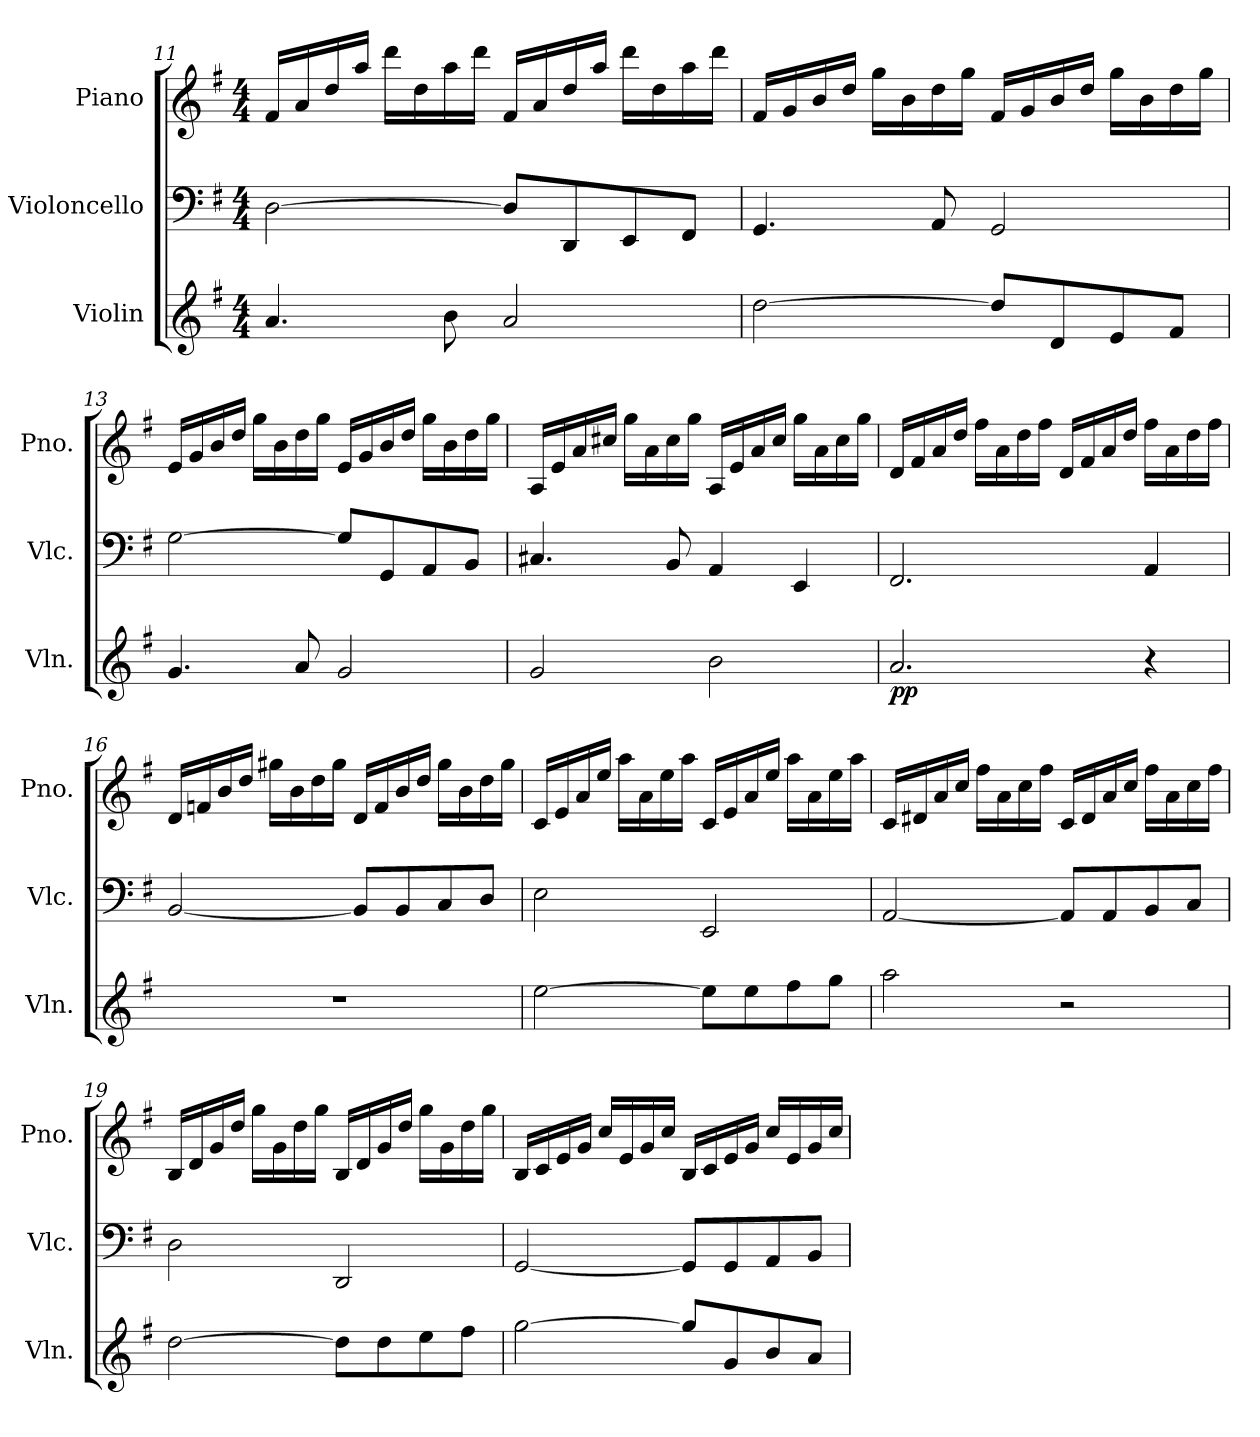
**kern	**dynam	**kern	**kern
*part3	*part3	*part2	*part1
*staff3	*staff3	*staff2	*staff1
*I"Violin	*	*I"Violoncello	*I"Piano
*I'Vln.	*	*I'Vlc.	*I'Pno.
!!LO:LB:g=z
*clefG2	*	*clefF4	*clefG2
*k[f#]	*	*k[f#]	*k[f#]
*G:	*	*G:	*G:
*M4/4	*	*M4/4	*M4/4
=11	=11	=11	=11
4.a/	.	[2D\	16f#/LL
.	.	.	16a/
.	.	.	16dd/
.	.	.	16aa/JJ
.	.	.	16ddd\LL
.	.	.	16dd\
8b\	.	.	16aa\
.	.	.	16ddd\JJ
2a/	.	8D/L]	16f#/LL
.	.	.	16a/
.	.	8DD/	16dd/
.	.	.	16aa/JJ
.	.	8EE/	16ddd\LL
.	.	.	16dd\
.	.	8FF#/J	16aa\
.	.	.	16ddd\JJ
=12	=12	=12	=12
[2dd\	.	4.GG/	16f#/LL
.	.	.	16g/
.	.	.	16b/
.	.	.	16dd/JJ
.	.	.	16gg\LL
.	.	.	16b\
.	.	8AA/	16dd\
.	.	.	16gg\JJ
8dd/L]	.	2GG/	16f#/LL
.	.	.	16g/
8d/	.	.	16b/
.	.	.	16dd/JJ
8e/	.	.	16gg\LL
.	.	.	16b\
8f#/J	.	.	16dd\
.	.	.	16gg\JJ
!!LO:LB:g=z
=13	=13	=13	=13
4.g/	.	[2G\	16e/LL
.	.	.	16g/
.	.	.	16b/
.	.	.	16dd/JJ
.	.	.	16gg\LL
.	.	.	16b\
8a/	.	.	16dd\
.	.	.	16gg\JJ
2g/	.	8G/L]	16e/LL
.	.	.	16g/
.	.	8GG/	16b/
.	.	.	16dd/JJ
.	.	8AA/	16gg\LL
.	.	.	16b\
.	.	8BB/J	16dd\
.	.	.	16gg\JJ
=14	=14	=14	=14
2g/	.	4.C#X/	16A/LL
.	.	.	16e/
.	.	.	16a/
.	.	.	16cc#X/JJ
.	.	.	16gg\LL
.	.	.	16a\
.	.	8BB/	16cc#\
.	.	.	16gg\JJ
2b\	.	4AA/	16A/LL
.	.	.	16e/
.	.	.	16a/
.	.	.	16cc#/JJ
.	.	4EE/	16gg\LL
.	.	.	16a\
.	.	.	16cc#\
.	.	.	16gg\JJ
!!LO:PB:g=z
=15	=15	=15	=15
!	!LO:DY:b	!	!
2.a/	pp	2.FF#/	16d/LL
.	.	.	16f#/
.	.	.	16a/
.	.	.	16dd/JJ
.	.	.	16ff#\LL
.	.	.	16a\
.	.	.	16dd\
.	.	.	16ff#\JJ
.	.	.	16d/LL
.	.	.	16f#/
.	.	.	16a/
.	.	.	16dd/JJ
4r	.	4AA/	16ff#\LL
.	.	.	16a\
.	.	.	16dd\
.	.	.	16ff#\JJ
=16	=16	=16	=16
1r	.	[2BB/	16d/LL
.	.	.	16fn/
.	.	.	16b/
.	.	.	16dd/JJ
.	.	.	16gg#X\LL
.	.	.	16b\
.	.	.	16dd\
.	.	.	16gg#\JJ
.	.	8BB/L]	16d/LL
.	.	.	16f/
.	.	8BB/	16b/
.	.	.	16dd/JJ
.	.	8C/	16gg#\LL
.	.	.	16b\
.	.	8D/J	16dd\
.	.	.	16gg#\JJ
!!LO:LB:g=z
=17	=17	=17	=17
[2ee\	.	2E\	16c/LL
.	.	.	16e/
.	.	.	16a/
.	.	.	16ee/JJ
.	.	.	16aa\LL
.	.	.	16a\
.	.	.	16ee\
.	.	.	16aa\JJ
8ee\L]	.	2EE/	16c/LL
.	.	.	16e/
8ee\	.	.	16a/
.	.	.	16ee/JJ
8ff#\	.	.	16aa\LL
.	.	.	16a\
8gg\J	.	.	16ee\
.	.	.	16aa\JJ
=18	=18	=18	=18
2aa\	.	[2AA/	16c/LL
.	.	.	16d#X/
.	.	.	16a/
.	.	.	16cc/JJ
.	.	.	16ff#\LL
.	.	.	16a\
.	.	.	16cc\
.	.	.	16ff#\JJ
2r	.	8AA/L]	16c/LL
.	.	.	16d#/
.	.	8AA/	16a/
.	.	.	16cc/JJ
.	.	8BB/	16ff#\LL
.	.	.	16a\
.	.	8C/J	16cc\
.	.	.	16ff#\JJ
!!LO:LB:g=z
=19	=19	=19	=19
[2dd\	.	2D\	16B/LL
.	.	.	16d/
.	.	.	16g/
.	.	.	16dd/JJ
.	.	.	16gg\LL
.	.	.	16g\
.	.	.	16dd\
.	.	.	16gg\JJ
8dd\L]	.	2DD/	16B/LL
.	.	.	16d/
8dd\	.	.	16g/
.	.	.	16dd/JJ
8ee\	.	.	16gg\LL
.	.	.	16g\
8ff#\J	.	.	16dd\
.	.	.	16gg\JJ
=20	=20	=20	=20
[2gg\	.	[2GG/	16B/LL
.	.	.	16c/
.	.	.	16e/
.	.	.	16g/JJ
.	.	.	16cc/LL
.	.	.	16e/
.	.	.	16g/
.	.	.	16cc/JJ
8gg/L]	.	8GG/L]	16B/LL
.	.	.	16c/
8g/	.	8GG/	16e/
.	.	.	16g/JJ
8b/	.	8AA/	16cc/LL
.	.	.	16e/
8a/J	.	8BB/J	16g/
.	.	.	16cc/JJ
=	=	=	=
*-	*-	*-	*-
